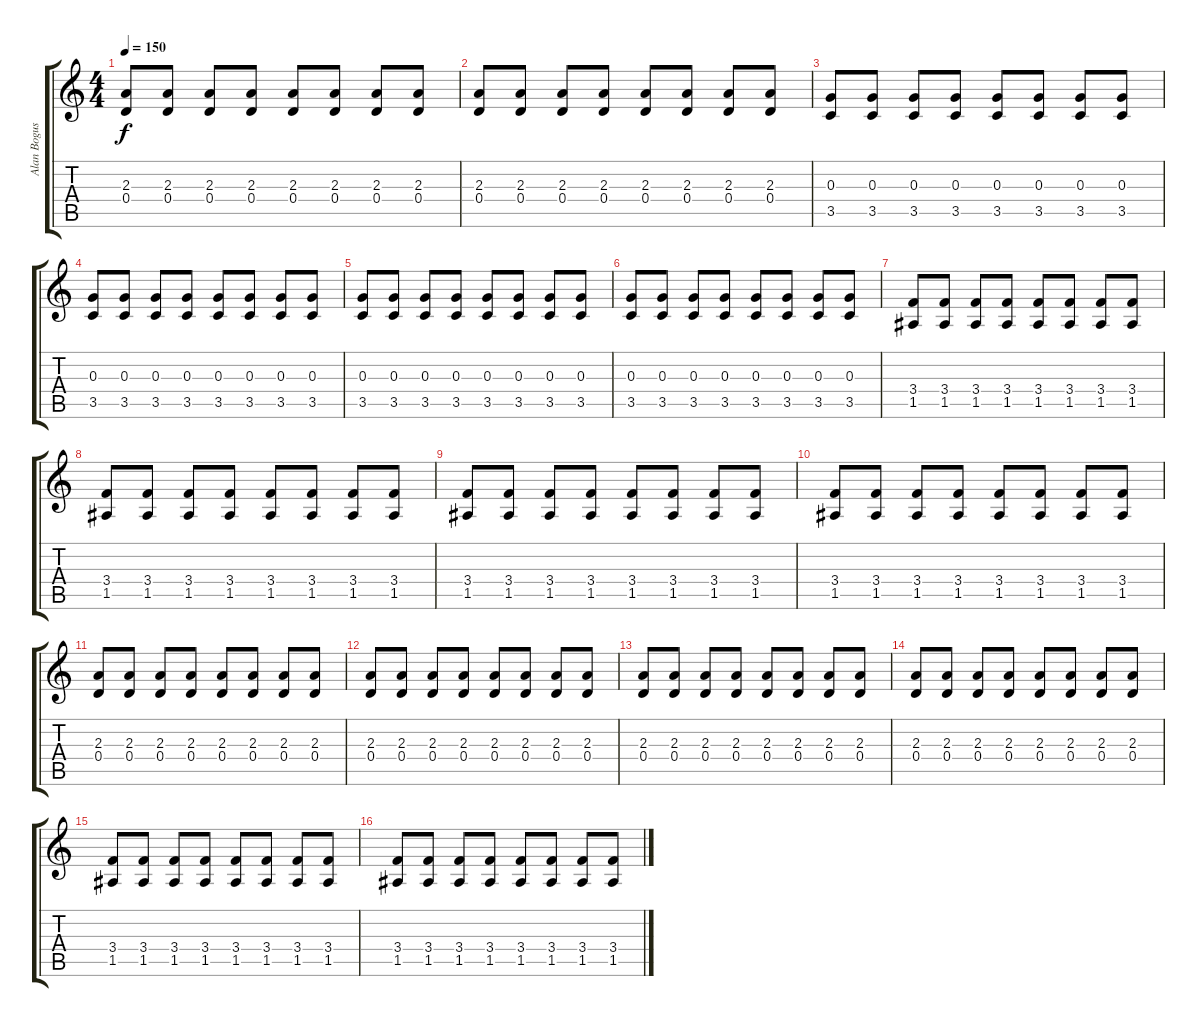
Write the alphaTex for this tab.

\track ("Alan Boguslavsky" "Alan Bogus") {instrument distortionguitar}
\staff {score tabs}
\tuning (E4 B3 G3 D3 A2 E2) {hide}
\ts (4 4)
\tempo 150
\clef g2
\ks c
(2.3 0.4).8{dy f} (2.3 0.4).8 (2.3 0.4).8 (2.3 0.4).8 (2.3 0.4).8 (2.3 0.4).8 (2.3 0.4).8 (2.3 0.4).8 |
(2.3 0.4).8 (2.3 0.4).8 (2.3 0.4).8 (2.3 0.4).8 (2.3 0.4).8 (2.3 0.4).8 (2.3 0.4).8 (2.3 0.4).8 |
(0.3 3.5).8 (0.3 3.5).8 (0.3 3.5).8 (0.3 3.5).8 (0.3 3.5).8 (0.3 3.5).8 (0.3 3.5).8 (0.3 3.5).8 |
(0.3 3.5).8 (0.3 3.5).8 (0.3 3.5).8 (0.3 3.5).8 (0.3 3.5).8 (0.3 3.5).8 (0.3 3.5).8 (0.3 3.5).8 |
(0.3 3.5).8 (0.3 3.5).8 (0.3 3.5).8 (0.3 3.5).8 (0.3 3.5).8 (0.3 3.5).8 (0.3 3.5).8 (0.3 3.5).8 |
(0.3 3.5).8 (0.3 3.5).8 (0.3 3.5).8 (0.3 3.5).8 (0.3 3.5).8 (0.3 3.5).8 (0.3 3.5).8 (0.3 3.5).8 |
(3.4 1.5).8 (3.4 1.5).8 (3.4 1.5).8 (3.4 1.5).8 (3.4 1.5).8 (3.4 1.5).8 (3.4 1.5).8 (3.4 1.5).8 |
(3.4 1.5).8 (3.4 1.5).8 (3.4 1.5).8 (3.4 1.5).8 (3.4 1.5).8 (3.4 1.5).8 (3.4 1.5).8 (3.4 1.5).8 |
(3.4 1.5).8 (3.4 1.5).8 (3.4 1.5).8 (3.4 1.5).8 (3.4 1.5).8 (3.4 1.5).8 (3.4 1.5).8 (3.4 1.5).8 |
(3.4 1.5).8 (3.4 1.5).8 (3.4 1.5).8 (3.4 1.5).8 (3.4 1.5).8 (3.4 1.5).8 (3.4 1.5).8 (3.4 1.5).8 |
(2.3 0.4).8 (2.3 0.4).8 (2.3 0.4).8 (2.3 0.4).8 (2.3 0.4).8 (2.3 0.4).8 (2.3 0.4).8 (2.3 0.4).8 |
(2.3 0.4).8 (2.3 0.4).8 (2.3 0.4).8 (2.3 0.4).8 (2.3 0.4).8 (2.3 0.4).8 (2.3 0.4).8 (2.3 0.4).8 |
(2.3 0.4).8 (2.3 0.4).8 (2.3 0.4).8 (2.3 0.4).8 (2.3 0.4).8 (2.3 0.4).8 (2.3 0.4).8 (2.3 0.4).8 |
(2.3 0.4).8 (2.3 0.4).8 (2.3 0.4).8 (2.3 0.4).8 (2.3 0.4).8 (2.3 0.4).8 (2.3 0.4).8 (2.3 0.4).8 |
(3.4 1.5).8 (3.4 1.5).8 (3.4 1.5).8 (3.4 1.5).8 (3.4 1.5).8 (3.4 1.5).8 (3.4 1.5).8 (3.4 1.5).8 |
(3.4 1.5).8 (3.4 1.5).8 (3.4 1.5).8 (3.4 1.5).8 (3.4 1.5).8 (3.4 1.5).8 (3.4 1.5).8 (3.4 1.5).8
